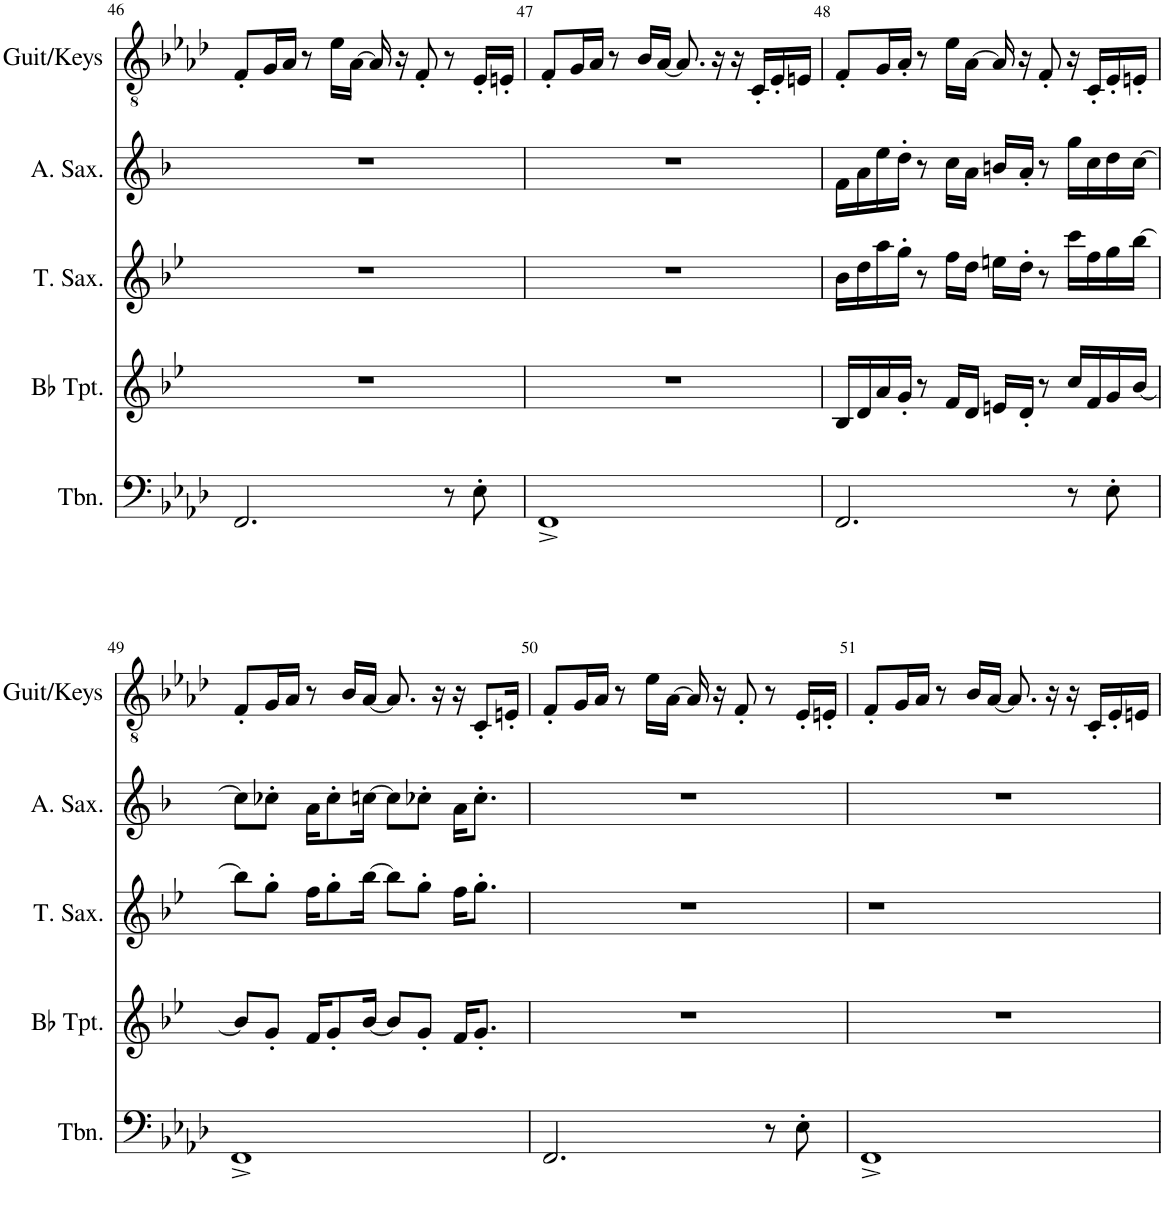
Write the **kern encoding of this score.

**kern	**kern	**kern	**kern	**kern
*part5	*part4	*part3	*part2	*part1
*staff5	*staff4	*staff3	*staff2	*staff1
*I"Trombone	*I"Bb Trumpet	*I"Tenor Saxophone	*I"Alto Saxophone	*I"Guit/Keys
*I'Tbn.	*I'Bb Tpt.	*I'T. Sax.	*I'A. Sax.	*I'Guit/Keys
!!LO:PB:g=z
*clefF4	*clefG2	*clefG2	*clefG2	*clefGv2
*	*Trd1c2	*Trd8c14	*Trd5c9	*
*k[b-e-a-d-]	*k[b-e-]	*k[b-e-]	*k[b-]	*k[b-e-a-d-]
*M4/4	*M4/4	*M4/4	*M4/4	*M4/4
=46	=46	=46	=46	=46
2.FF/	1r	1r	1r	8F'/L
.	.	.	.	16G/L
.	.	.	.	16A-/JJ
.	.	.	.	8r
.	.	.	.	16e-\LL
.	.	.	.	[16A-\JJ
.	.	.	.	16A-/]
.	.	.	.	16r
.	.	.	.	8F'/
8r	.	.	.	8r
8E-'\	.	.	.	16E-'/LL
.	.	.	.	16En'/JJ
=47	=47	=47	=47	=47
1FF^	1r	1r	1r	8F'/L
.	.	.	.	16G/L
.	.	.	.	16A-/JJ
.	.	.	.	8r
.	.	.	.	16B-/LL
.	.	.	.	[16A-/JJ
.	.	.	.	8.A-/]
.	.	.	.	16r
.	.	.	.	16r
.	.	.	.	16C'/LL
.	.	.	.	16E-'/
.	.	.	.	16En/JJ
=48	=48	=48	=48	=48
2.FF/	16B-/LL	16b-\LL	16f\LL	8F'/L
.	16d/	16dd\	16a\	.
.	16a/	16aa\	16ee\	16G/L
.	16g'/JJ	16gg'\JJ	16dd'\JJ	16A-'/JJ
.	8r	8r	8r	8r
.	16f/LL	16ff\LL	16cc\LL	16e-\LL
.	16d/JJ	16dd\JJ	16a\JJ	[16A-\JJ
.	16en/LL	16een\LL	16bn/LL	16A-/]
.	16d'/JJ	16dd'\JJ	16a'/JJ	16r
.	8r	8r	8r	8F'/
8r	16cc/LL	16ccc\LL	16gg\LL	16r
.	16f/	16ff\	16cc\	16C'/LL
8E-'\	16g/	16gg\	16dd\	16E-'/
.	[16b-/JJ	[16bb-\JJ	[16cc\JJ	16En'/JJ
!!LO:LB:g=z
=49	=49	=49	=49	=49
1FF^	8b-/L]	8bb-\L]	8cc\L]	8F'/L
.	8g'/J	8gg'\J	8cc-X'\J	16G/L
.	.	.	.	16A-/JJ
.	16f/KL	16ff\KL	16a\KL	8r
.	8g'/	8gg'\	8cc-'\	.
.	.	.	.	16B-/LL
.	[16b-/Jk	[16bb-\Jk	[16ccn\Jk	[16A-/JJ
.	8b-/L]	8bb-\L]	8cc\L]	8.A-/]
.	8g'/J	8gg'\J	8cc-X'\J	.
.	.	.	.	16r
.	16f/KL	16ff\KL	16a\KL	16r
.	8.g'/J	8.gg'\J	8.cc-'\J	8C'/L
.	.	.	.	16En'/Jk
=50	=50	=50	=50	=50
2.FF/	1r	1r	1r	8F'/L
.	.	.	.	16G/L
.	.	.	.	16A-/JJ
.	.	.	.	8r
.	.	.	.	16e-\LL
.	.	.	.	[16A-\JJ
.	.	.	.	16A-/]
.	.	.	.	16r
.	.	.	.	8F'/
8r	.	.	.	8r
8E-'\	.	.	.	16E-'/LL
.	.	.	.	16En'/JJ
=51	=51	=51	=51	=51
1FF^	1r	1r	1r	8F'/L
.	.	.	.	16G/L
.	.	.	.	16A-/JJ
.	.	.	.	8r
.	.	.	.	16B-/LL
.	.	.	.	[16A-/JJ
.	.	.	.	8.A-/]
.	.	.	.	16r
.	.	.	.	16r
.	.	.	.	16C'/LL
.	.	.	.	16E-'/
.	.	.	.	16En/JJ
=	=	=	=	=
*-	*-	*-	*-	*-
